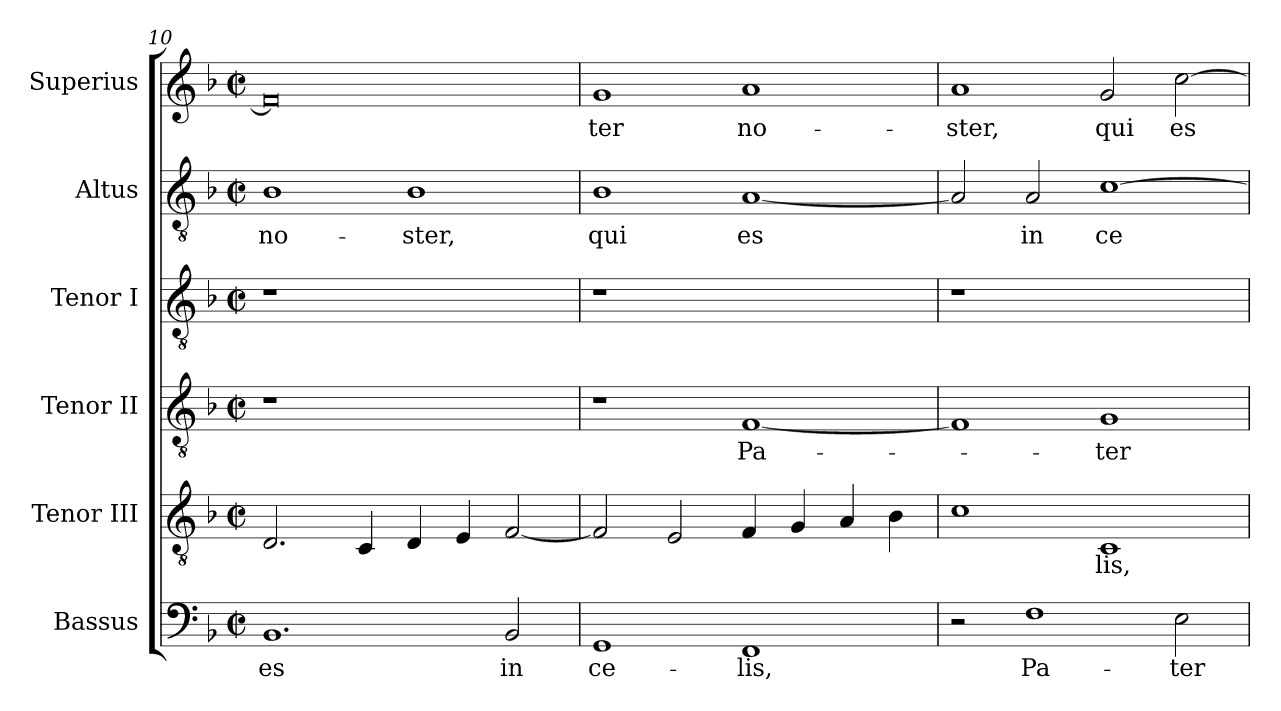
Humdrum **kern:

**kern	**text	**kern	**text	**kern	**text	**kern	**kern	**text	**kern	**text
*part6	*part6	*part5	*part5	*part4	*part4	*part3	*part2	*part2	*part1	*part1
*staff6	*staff6	*staff5	*staff5	*staff4	*staff4	*staff3	*staff2	*staff2	*staff1	*staff1
*I"Bassus	*	*I"Tenor III	*	*I"Tenor II	*	*I"Tenor I	*I"Altus	*	*I"Superius	*
*I'B.	*	*I'T.	*	*I'T.	*	*I'T.	*	*	*I'S.	*
*clefF4	*	*clefGv2	*	*clefGv2	*	*clefGv2	*clefGv2	*	*clefG2	*
*	*	*ITrd7c12	*	*ITrd7c12	*	*ITrd7c12	*ITrd7c12	*	*	*
*k[b-]	*	*k[b-]	*	*k[b-]	*	*k[b-]	*k[b-]	*	*k[b-]	*
*F:	*	*F:	*	*F:	*	*F:	*F:	*	*F:	*
*M2/2	*	*M2/2	*	*M2/2	*	*M2/2	*M2/2	*	*M2/2	*
*met(c|)	*	*met(c|)	*	*met(c|)	*	*met(c|)	*met(c|)	*	*met(c|)	*
=10	=10	=10	=10	=10	=10	=10	=10	=10	=10	=10
!	!LO:LY:b:color=#000000	!	!	!LO:N:vis=1	!	!LO:N:vis=1	!	!	!	!
!	!	!	!	!	!	!	!	!LO:LY:b:color=#000000	!	!
1.BB-i	es	2.DDi/	.	1r	.	1r	1BB-i	no-	0fi]	.
.	.	4CCi/	.	.	.	.	.	.	.	.
!	!	!	!	!	!	!	!	!LO:LY:b:color=#000000	!	!
.	.	4DDi/	.	1ryy	.	1ryy	1BB-i	-ster,	.	.
.	.	4EEi/	.	.	.	.	.	.	.	.
!	!LO:LY:b:color=#000000	!	!	!	!	!	!	!	!	!
2BB-i/	in	[<2FFi/	.	.	.	.	.	.	.	.
!!LO:PB:g=z
=11	=11	=11	=11	=11	=11	=11	=11	=11	=11	=11
!	!LO:LY:b:color=#000000	!	!	!	!	!LO:N:vis=1	!	!	!	!
!	!	!	!	!	!	!	!	!LO:LY:b:color=#000000	!	!
!	!	!	!	!	!	!	!	!	!	!LO:LY:b:color=#000000
1GGi	ce-	2FFi/]	.	1r	.	1r	1BB-i	qui	1gi	-ter
.	.	2EEi/	.	.	.	.	.	.	.	.
!	!LO:LY:b:color=#000000	!	!	!	!	!	!	!	!	!
!	!	!	!	!	!LO:LY:b:color=#000000	!	!	!	!	!
!	!	!	!	!	!	!	!	!LO:LY:b:color=#000000	!	!
!	!	!	!	!	!	!	!	!	!	!LO:LY:b:color=#000000
1FFi	-lis,	4FFi/	.	[<1FFi	Pa-	1ryy	[<1AAi	es	1ai	no-
.	.	4GGi/	.	.	.	.	.	.	.	.
.	.	4AAi/	.	.	.	.	.	.	.	.
.	.	4BB-i\	.	.	.	.	.	.	.	.
=12	=12	=12	=12	=12	=12	=12	=12	=12	=12	=12
!	!	!	!	!	!	!LO:N:vis=1	!	!	!	!
!	!	!	!	!	!	!	!	!	!	!LO:LY:b:color=#000000
2r	.	1Ci	.	1FFi]	.	1r	2AAi/]	.	1ai	-ster,
!	!LO:LY:b:color=#000000	!	!	!	!	!	!	!	!	!
!	!	!	!	!	!	!	!	!LO:LY:b:color=#000000	!	!
1Fi	Pa-	.	.	.	.	.	2AAi/	in	.	.
!	!	!	!LO:LY:b:color=#000000	!	!	!	!	!	!	!
!	!	!	!	!	!LO:LY:b:color=#000000	!	!	!	!	!
!	!	!	!	!	!	!	!	!LO:LY:b:color=#000000	!	!
!	!	!	!	!	!	!	!	!	!	!LO:LY:b:color=#000000
.	.	1CCi	-lis,	1GGi	-ter	1ryy	[>1Ci	ce-	2gi/	qui
!	!LO:LY:b:color=#000000	!	!	!	!	!	!	!	!	!
!	!	!	!	!	!	!	!	!	!	!LO:LY:b:color=#000000
2Ei\	-ter	.	.	.	.	.	.	.	[>2cci\	es
=	=	=	=	=	=	=	=	=	=	=
*-	*-	*-	*-	*-	*-	*-	*-	*-	*-	*-
